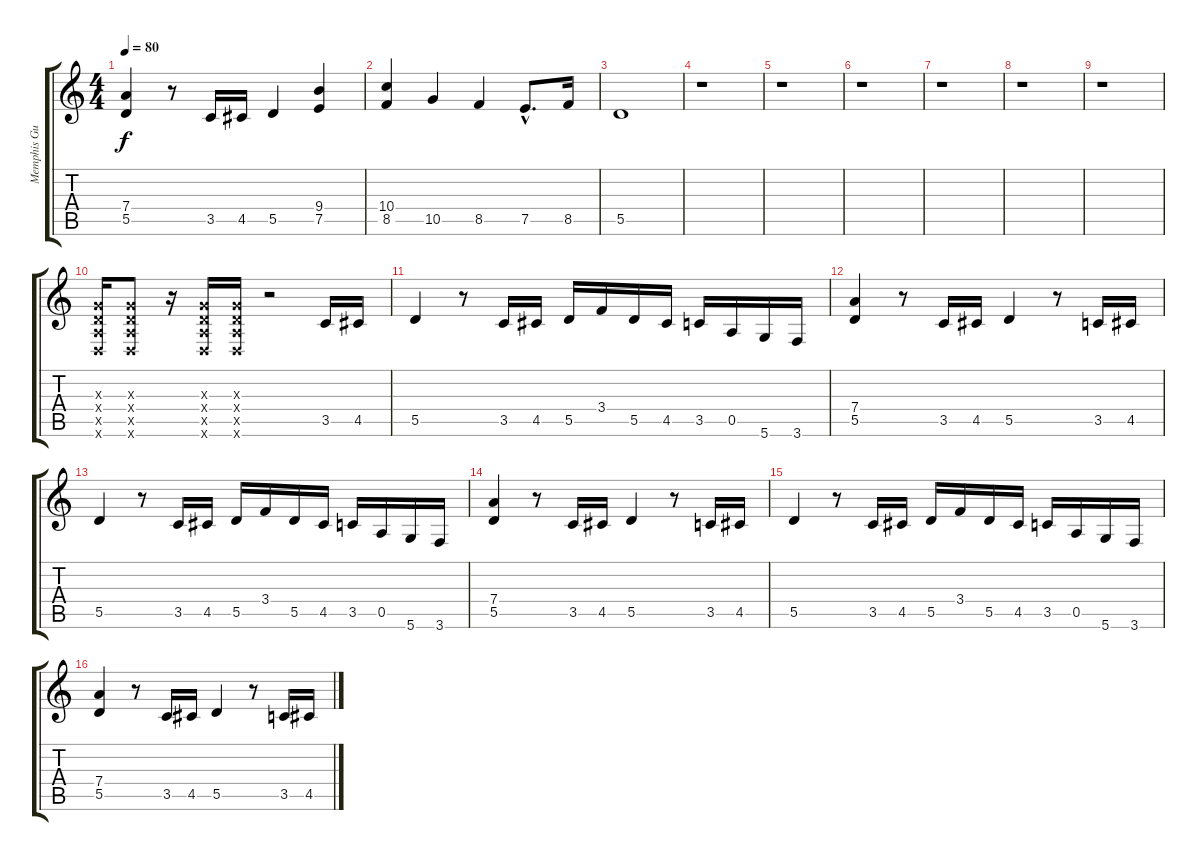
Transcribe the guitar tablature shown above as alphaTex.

\track ("Memphis Guitar" "Memphis Gu") {instrument distortionguitar}
\staff {score tabs}
\tuning (E4 B3 G3 D3 A2 D2) {hide}
\ts (4 4)
\tempo 80
\clef g2
\ks c
(7.4 5.5).4{dy f} r.8 3.5.16 4.5.16 5.5.4 (9.4 7.5).4 |
(10.4 8.5).4 10.5.4 8.5.4 7.5{hac}.8{d} 8.5.16 |
5.5.1{volume 0} |
r.1{volume 16} |
r.1 |
r.1 |
r.1 |
r.1 |
r.1 |
(0.3{x} 0.4{x} 0.5{x} 0.6{x}).16 (0.3{x} 0.4{x} 0.5{x} 0.6{x}).8 r.16 (0.3{x} 0.4{x} 0.5{x} 0.6{x}).16 (0.3{x} 0.4{x} 0.5{x} 0.6{x}).16 r.2 3.5.16 4.5.16 |
5.5.4 r.8 3.5.16 4.5.16 5.5.16 3.4.16 5.5.16 4.5.16 3.5.16 0.5.16 5.6.16 3.6.16 |
(7.4 5.5).4 r.8 3.5.16 4.5.16 5.5.4 r.8 3.5.16 4.5.16 |
5.5.4 r.8 3.5.16 4.5.16 5.5.16 3.4.16 5.5.16 4.5.16 3.5.16 0.5.16 5.6.16 3.6.16 |
(7.4 5.5).4 r.8 3.5.16 4.5.16 5.5.4 r.8 3.5.16 4.5.16 |
5.5.4 r.8 3.5.16 4.5.16 5.5.16 3.4.16 5.5.16 4.5.16 3.5.16 0.5.16 5.6.16 3.6.16 |
(7.4 5.5).4 r.8 3.5.16 4.5.16 5.5.4 r.8 3.5.16 4.5.16
